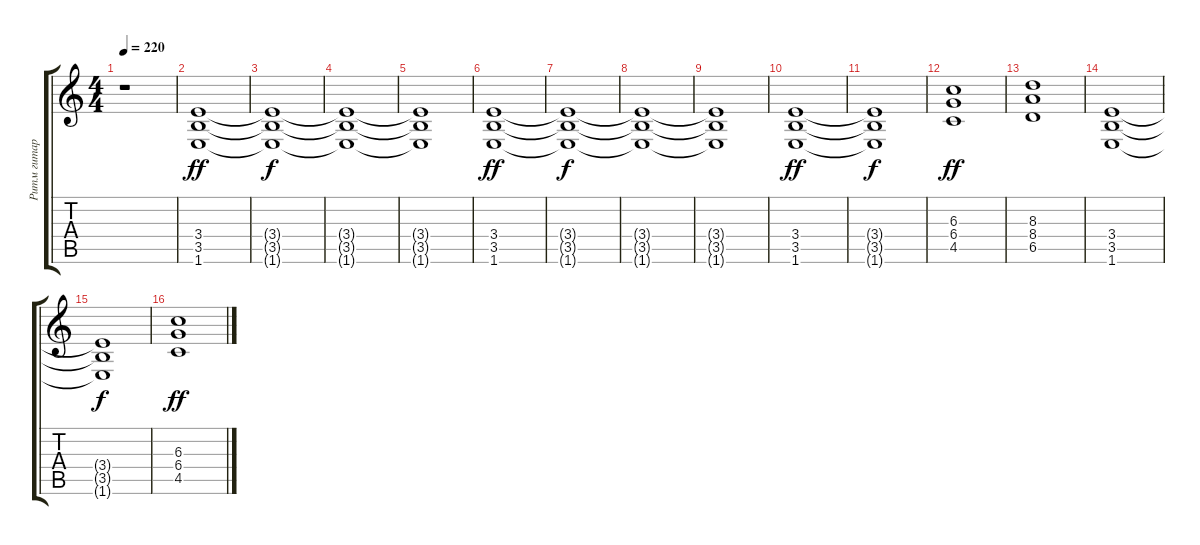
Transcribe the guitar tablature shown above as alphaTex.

\track ("Ритм гитара" "Ритм гитар") {instrument distortionguitar}
\staff {score tabs}
\tuning (Eb4 Bb3 Gb3 Db3 Ab2 Eb2) {hide}
\ts (4 4)
\tempo 220
\clef g2
\ks c
r.1{dy ff instrument distortionguitar} |
(3.4 3.5 1.6).1 |
(3.4{t} 3.5{t} 1.6{t}).1{dy f} |
(3.4{t} 3.5{t} 1.6{t}).1 |
(3.4{t} 3.5{t} 1.6{t}).1 |
(3.4 3.5 1.6).1{dy ff} |
(3.4{t} 3.5{t} 1.6{t}).1{dy f} |
(3.4{t} 3.5{t} 1.6{t}).1 |
(3.4{t} 3.5{t} 1.6{t}).1 |
(3.4 3.5 1.6).1{dy ff} |
(3.4{t} 3.5{t} 1.6{t}).1{dy f} |
(6.3 6.4 4.5).1{dy ff} |
(8.3 8.4 6.5).1 |
(3.4 3.5 1.6).1 |
(3.4{t} 3.5{t} 1.6{t}).1{dy f} |
(6.3 6.4 4.5).1{dy ff}
